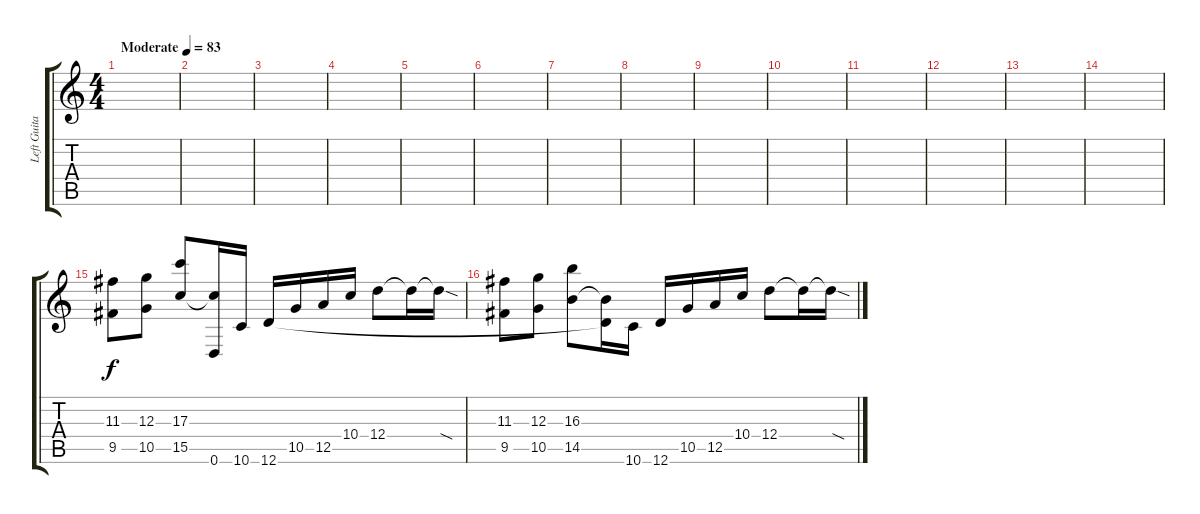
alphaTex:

\track ("Left Guitar" "Left Guita") {instrument overdrivenguitar}
\staff {score tabs}
\tuning (E4 B3 G3 D3 A2 D2) {hide}
\ts (4 4)
\section ("" "")
\tempo (83 "Moderate")
\clef g2
\ks c
|
|
|
|
|
|
|
|
|
|
|
|
|
|
(11.3 9.5).8 (12.3 10.5).8 (17.3 15.5).8 (15.5{t} 0.6).16 10.6.16 12.6.16 10.5.16 12.5.16 10.4.16 12.4.8 12.4{t}.16 12.4{sod t}.16 |
(11.3 9.5).8 (12.3 10.5).8 (16.3 14.5).8 (14.5{t} 12.6{t}).16 10.6.16 12.6.16 10.5.16 12.5.16 10.4.16 12.4.8 12.4{t}.16 12.4{sod t}.16
